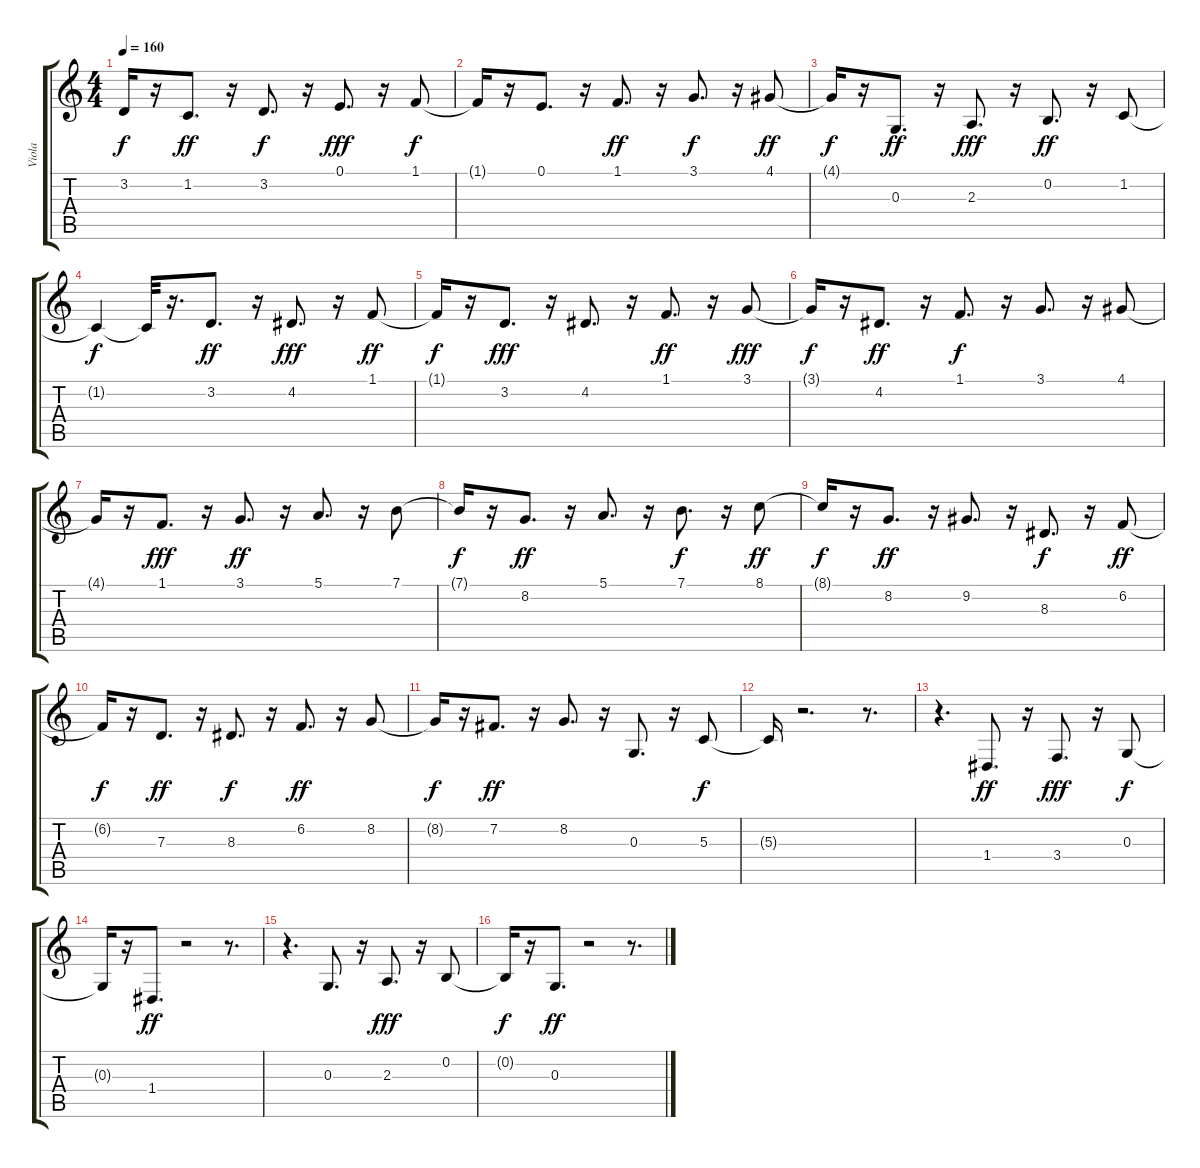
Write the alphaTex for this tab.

\track ("Viola" "Viola") {instrument viola}
\staff {score tabs}
\tuning (E4 B3 G3 D3 A2 E2) {hide}
\ts (4 4)
\tempo 160
\clef g2
\ks c
3.2{t}.16{dy f} r.16 1.2.8{d dy ff} r.16 3.2.8{d dy f} r.16 0.1.8{d dy fff} r.16 1.1.8{dy f} |
1.1{t}.16 r.16 0.1.8{d} r.16 1.1.8{d dy ff} r.16 3.1.8{d dy f} r.16 4.1.8{dy ff} |
4.1{t}.16{dy f} r.16 0.3.8{d dy ff} r.16 2.3.8{d dy fff} r.16 0.2.8{d dy ff} r.16 1.2.8 |
1.2{t}.4{dy f} 1.2{t}.32 r.16{d} 3.2.8{d dy ff} r.16 4.2.8{d dy fff} r.16 1.1.8{dy ff} |
1.1{t}.16{dy f} r.16 3.2.8{d dy fff} r.16 4.2.8{d} r.16 1.1.8{d dy ff} r.16 3.1.8{dy fff} |
3.1{t}.16{dy f} r.16 4.2.8{d dy ff} r.16 1.1.8{d dy f} r.16 3.1.8{d} r.16 4.1.8 |
4.1{t}.16 r.16 1.1.8{d dy fff} r.16 3.1.8{d dy ff} r.16 5.1.8{d} r.16 7.1.8 |
7.1{t}.16{dy f} r.16 8.2.8{d dy ff} r.16 5.1.8{d} r.16 7.1.8{d dy f} r.16 8.1.8{dy ff} |
8.1{t}.16{dy f} r.16 8.2.8{d dy ff} r.16 9.2.8{d} r.16 8.3.8{d dy f} r.16 6.2.8{dy ff} |
6.2{t}.16{dy f} r.16 7.3.8{d dy ff} r.16 8.3.8{d dy f} r.16 6.2.8{d dy ff} r.16 8.2.8 |
8.2{t}.16{dy f} r.16 7.2.8{d dy ff} r.16 8.2.8{d} r.16 0.3.8{d} r.16 5.3.8{dy f} |
5.3{t}.16 r.2{d} r.8{d} |
r.4{d} 1.4.8{d dy ff} r.16 3.4.8{d dy fff} r.16 0.3.8{dy f} |
0.3{t}.16 r.16 1.4.8{d dy ff} r.2 r.8{d} |
r.4{d} 0.3.8{d} r.16 2.3.8{d dy fff} r.16 0.2.8 |
0.2{t}.16{dy f} r.16 0.3.8{d dy ff} r.2 r.8{d}
